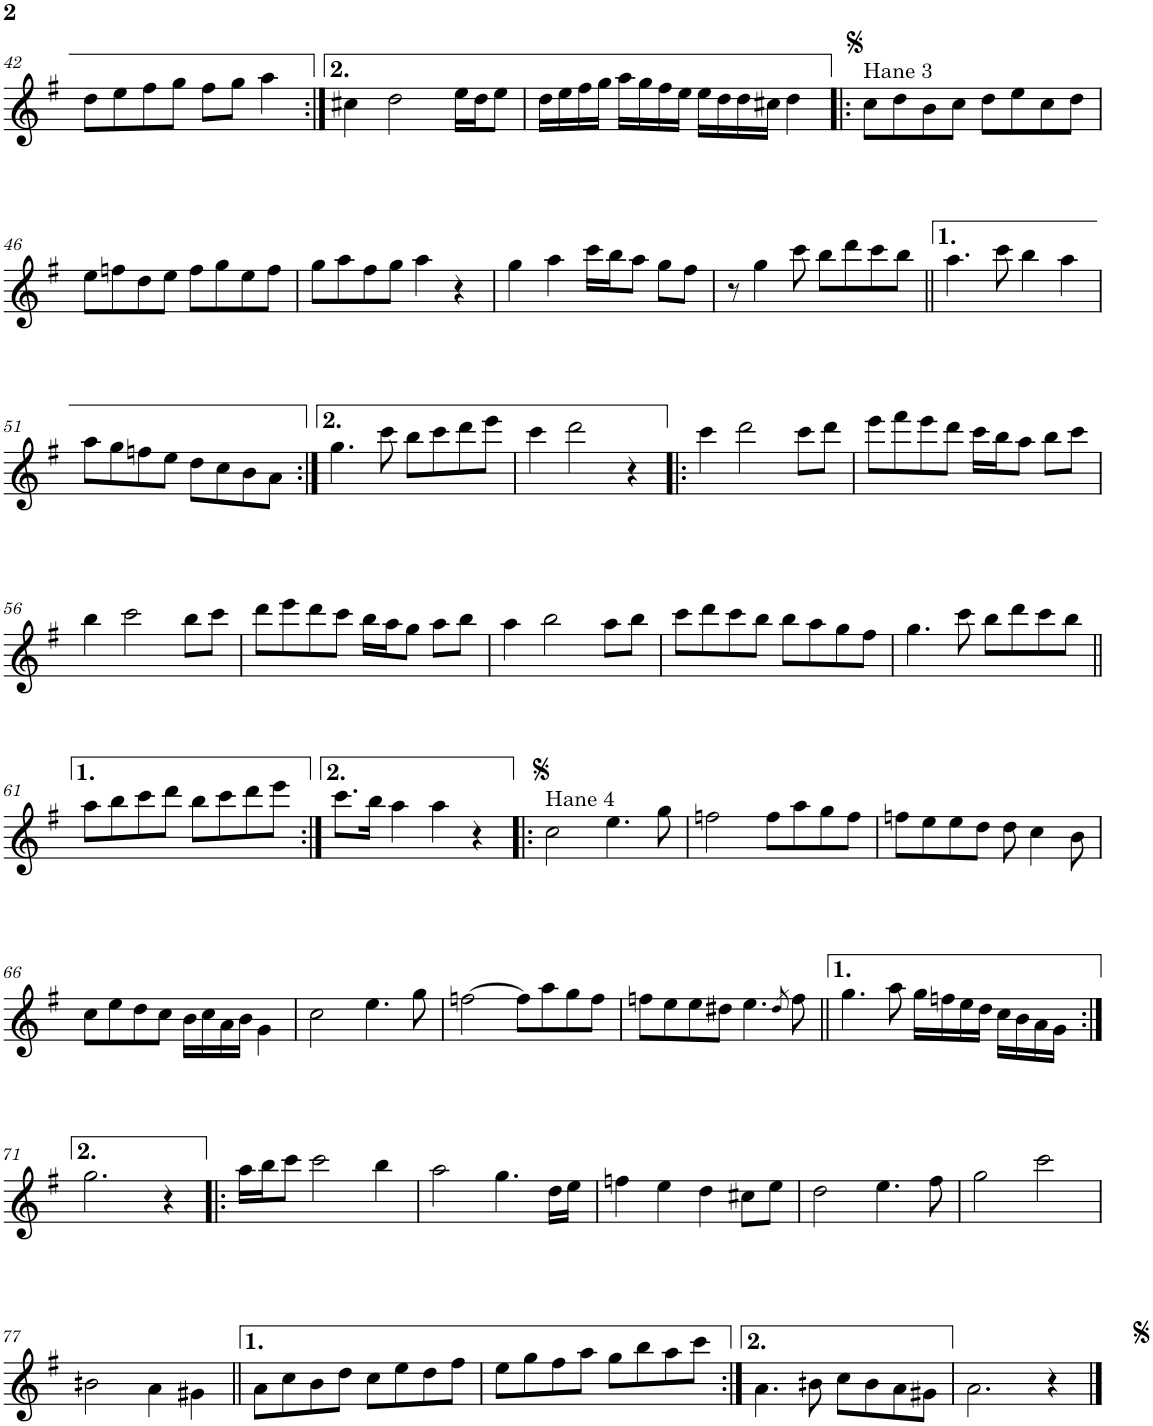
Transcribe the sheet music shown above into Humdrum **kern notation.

**kern
*part1
*staff1
*I"Voice
*I'Vo.
!!LO:PB:g=z
*clefG2
*k[f#]
*M4/4
*met(c)
=42
8dd\L
8ee\
8ff#\
8gg\J
8ff#\L
8gg\J
4aa\
=43:|!
4cc#X\
2dd\
16ee\LL
16dd\J
8ee\J
=44
16dd\LL
16ee\
16ff#\
16gg\JJ
16aa\LL
16gg\
16ff#\
16ee\JJ
16ee\LL
16dd\
16dd\
16cc#X\JJ
4dd\
=45!|:
!LO:TX:a:t=Hane 3
8cc\L
8dd\
8b\
8cc\J
8dd\L
8ee\
8cc\
8dd\J
!!LO:LB:g=z
=46
8ee\L
8ffn\
8dd\
8ee\J
8ff\L
8gg\
8ee\
8ff\J
=47
8gg\L
8aa\
8ff#\
8gg\J
4aa\
4r
=48
4gg\
4aa\
16ccc\LL
16bb\J
8aa\J
8gg\L
8ff#\J
=49
8r
4gg\
8ccc\
8bb\L
8ddd\
8ccc\
8bb\J
=50||
4.aa\
8ccc\
4bb\
4aa\
!!LO:LB:g=z
=51
8aa\L
8gg\
8ffn\
8ee\J
8dd\L
8cc\
8b\
8a\J
=52:|!
4.gg\
8ccc\
8bb\L
8ccc\
8ddd\
8eee\J
=53
4ccc\
2ddd\
4r
=54!|:
4ccc\
2ddd\
8ccc\L
8ddd\J
=55
8eee\L
8fff#\
8eee\
8ddd\J
16ccc\LL
16bb\J
8aa\J
8bb\L
8ccc\J
!!LO:LB:g=z
=56
4bb\
2ccc\
8bb\L
8ccc\J
=57
8ddd\L
8eee\
8ddd\
8ccc\J
16bb\LL
16aa\J
8gg\J
8aa\L
8bb\J
=58
4aa\
2bb\
8aa\L
8bb\J
=59
8ccc\L
8ddd\
8ccc\
8bb\J
8bb\L
8aa\
8gg\
8ff#\J
=60
4.gg\
8ccc\
8bb\L
8ddd\
8ccc\
8bb\J
!!LO:LB:g=z
=61||
8aa\L
8bb\
8ccc\
8ddd\J
8bb\L
8ccc\
8ddd\
8eee\J
=62:|!
8.ccc\L
16bb\Jk
4aa\
4aa\
4r
=63!|:
!LO:TX:a:t=Hane 4
2cc\
4.ee\
8gg\
=64
2ffn\
8ff\L
8aa\
8gg\
8ff\J
=65
8ffn\L
8ee\
8ee\
8dd\J
8dd\
4cc\
8b\
!!LO:LB:g=z
=66
8cc\L
8ee\
8dd\
8cc\J
16b\LL
16cc\
16a\
16b\JJ
4g\
=67
2cc\
4.ee\
8gg\
=68
[2ffn\
8ff\L]
8aa\
8gg\
8ff\J
=69
8ffn\L
8ee\
8ee\
8dd#X\J
4.ee\
8qdd#/
8ff\
=70||
4.gg\
8aa\
16gg\LL
16ffn\
16ee\
16dd\JJ
16cc\LL
16b\
16a\
16g\JJ
!!LO:LB:g=z
=71:|!
2.gg\
4r
=72!|:
16aa\LL
16bb\J
8ccc\J
2ccc\
4bb\
=73
2aa\
4.gg\
16dd\LL
16ee\JJ
=74
4ffn\
4ee\
4dd\
8cc#X\L
8ee\J
=75
2dd\
4.ee\
8ff#\
=76
2gg\
2ccc\
!!LO:LB:g=z
=77
2bn\
4a\
4g#X\
=78||
8a\L
8cc\
8b\
8dd\J
8cc\L
8ee\
8dd\
8ff#\J
=79
8ee\L
8gg\
8ff#\
8aa\J
8gg\L
8bb\
8aa\
8ccc\J
=80:|!
4.a\
8bn\
8cc\L
8b\
8a\
8g#X\J
=81
2.a\
4r
==
*-
